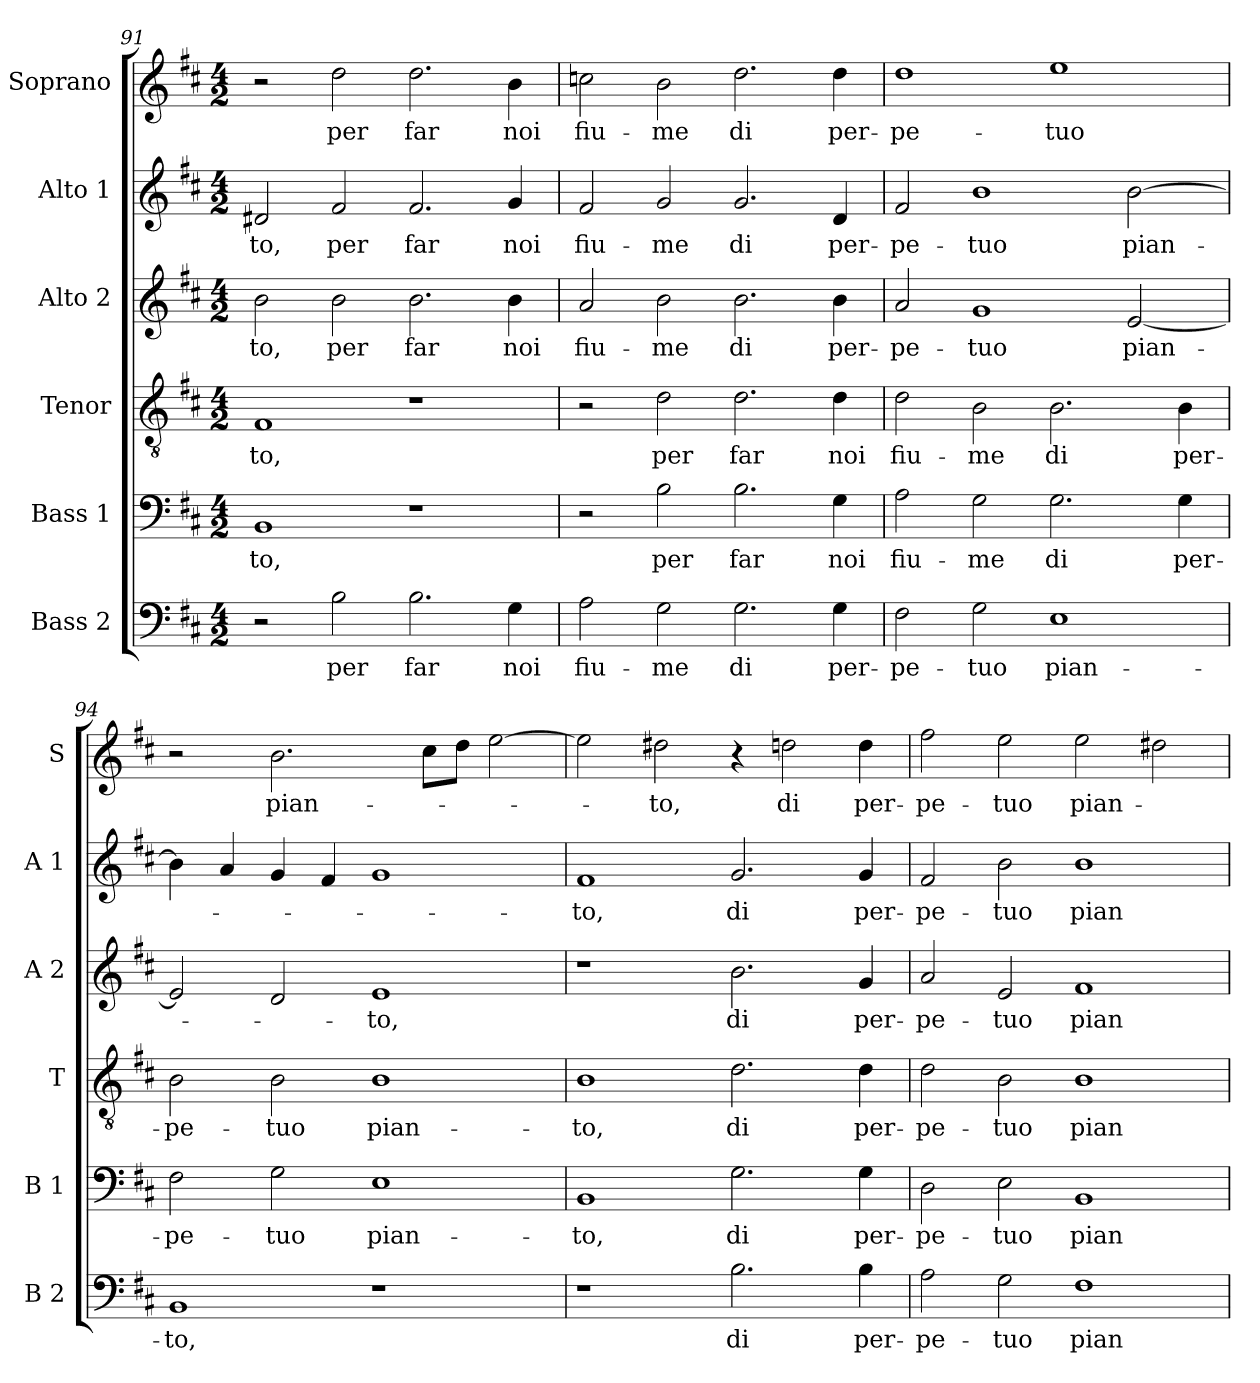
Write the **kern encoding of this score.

**kern	**text	**kern	**text	**kern	**text	**kern	**text	**kern	**text	**kern	**text
*part6	*part6	*part5	*part5	*part4	*part4	*part3	*part3	*part2	*part2	*part1	*part1
*staff6	*staff6	*staff5	*staff5	*staff4	*staff4	*staff3	*staff3	*staff2	*staff2	*staff1	*staff1
*I"Bass 2	*	*I"Bass 1	*	*I"Tenor	*	*I"Alto 2	*	*I"Alto 1	*	*I"Soprano	*
*I'B 2	*	*I'B 1	*	*I'T	*	*I'A 2	*	*I'A 1	*	*I'S	*
!!LO:PB:g=z
*clefF4	*	*clefF4	*	*clefGv2	*	*clefG2	*	*clefG2	*	*clefG2	*
*k[f#c#]	*	*k[f#c#]	*	*k[f#c#]	*	*k[f#c#]	*	*k[f#c#]	*	*k[f#c#]	*
*D:	*	*D:	*	*D:	*	*D:	*	*D:	*	*D:	*
*M4/2	*	*M4/2	*	*M4/2	*	*M4/2	*	*M4/2	*	*M4/2	*
=91	=91	=91	=91	=91	=91	=91	=91	=91	=91	=91	=91
!	!	!	!LO:LY:b	!	!LO:LY:b	!	!LO:LY:b	!	!LO:LY:b	!	!
2r	.	1BB	-to,	1F#	-to,	2b\	-to,	2d#X/	-to,	2r	.
!	!LO:LY:b	!	!	!	!	!	!LO:LY:b	!	!LO:LY:b	!	!LO:LY:b
2B\	per	.	.	.	.	2b\	per	2f#/	per	2dd\	per
!	!LO:LY:b	!	!	!	!	!	!LO:LY:b	!	!LO:LY:b	!	!LO:LY:b
2.B\	far	1r	.	1r	.	2.b\	far	2.f#/	far	2.dd\	far
!	!LO:LY:b	!	!	!	!	!	!LO:LY:b	!	!LO:LY:b	!	!LO:LY:b
4G\	noi	.	.	.	.	4b\	noi	4g/	noi	4b\	noi
=92	=92	=92	=92	=92	=92	=92	=92	=92	=92	=92	=92
!	!LO:LY:b	!	!	!	!	!	!LO:LY:b	!	!LO:LY:b	!	!LO:LY:b
2A\	fiu-	2r	.	2r	.	2a/	fiu-	2f#/	fiu-	2ccn\	fiu-
!	!LO:LY:b	!	!LO:LY:b	!	!LO:LY:b	!	!LO:LY:b	!	!LO:LY:b	!	!LO:LY:b
2G\	-me	2B\	per	2d\	per	2b\	-me	2g/	-me	2b\	-me
!	!LO:LY:b	!	!LO:LY:b	!	!LO:LY:b	!	!LO:LY:b	!	!LO:LY:b	!	!LO:LY:b
2.G\	di	2.B\	far	2.d\	far	2.b\	di	2.g/	di	2.dd\	di
!	!LO:LY:b	!	!LO:LY:b	!	!LO:LY:b	!	!LO:LY:b	!	!LO:LY:b	!	!LO:LY:b
4G\	per-	4G\	noi	4d\	noi	4b\	per-	4d/	per-	4dd\	per-
=93	=93	=93	=93	=93	=93	=93	=93	=93	=93	=93	=93
!	!LO:LY:b	!	!LO:LY:b	!	!LO:LY:b	!	!LO:LY:b	!	!LO:LY:b	!	!LO:LY:b
2F#\	-pe-	2A\	fiu-	2d\	fiu-	2a/	-pe-	2f#/	-pe-	1dd	-pe-
!	!LO:LY:b	!	!LO:LY:b	!	!LO:LY:b	!	!LO:LY:b	!	!LO:LY:b	!	!
2G\	-tuo	2G\	-me	2B\	-me	1g	-tuo	1b	-tuo	.	.
!	!LO:LY:b	!	!LO:LY:b	!	!LO:LY:b	!	!	!	!	!	!LO:LY:b
1E	pian-	2.G\	di	2.B\	di	.	.	.	.	1ee	-tuo
!	!	!	!	!	!	!	!LO:LY:b	!	!LO:LY:b	!	!
.	.	.	.	.	.	[2e/	pian-	[2b\	pian-	.	.
!	!	!	!LO:LY:b	!	!LO:LY:b	!	!	!	!	!	!
.	.	4G\	per-	4B\	per-	.	.	.	.	.	.
!!LO:LB:g=z
=94	=94	=94	=94	=94	=94	=94	=94	=94	=94	=94	=94
!	!LO:LY:b	!	!LO:LY:b	!	!LO:LY:b	!	!	!	!	!	!
1BB	-to,	2F#\	-pe-	2B\	-pe-	2e/]	.	4b\]	.	2r	.
.	.	.	.	.	.	.	.	4a/	.	.	.
!	!	!	!LO:LY:b	!	!LO:LY:b	!	!	!	!	!	!LO:LY:b
.	.	2G\	-tuo	2B\	-tuo	2d/	.	4g/	.	2.b\	pian-
.	.	.	.	.	.	.	.	4f#/	.	.	.
!	!	!	!LO:LY:b	!	!LO:LY:b	!	!LO:LY:b	!	!	!	!
1r	.	1E	pian-	1B	pian-	1e	-to,	1g	.	.	.
.	.	.	.	.	.	.	.	.	.	8cc#\L	.
.	.	.	.	.	.	.	.	.	.	8dd\J	.
.	.	.	.	.	.	.	.	.	.	[2ee\	.
=95	=95	=95	=95	=95	=95	=95	=95	=95	=95	=95	=95
!	!	!	!LO:LY:b	!	!LO:LY:b	!	!	!	!LO:LY:b	!	!
1r	.	1BB	-to,	1B	-to,	1r	.	1f#	-to,	2ee\]	.
!	!	!	!	!	!	!	!	!	!	!	!LO:LY:b
.	.	.	.	.	.	.	.	.	.	2dd#X\	-to,
!	!LO:LY:b	!	!LO:LY:b	!	!LO:LY:b	!	!LO:LY:b	!	!LO:LY:b	!	!
2.B\	di	2.G\	di	2.d\	di	2.b\	di	2.g/	di	4r	.
!	!	!	!	!	!	!	!	!	!	!	!LO:LY:b
.	.	.	.	.	.	.	.	.	.	2ddn\	di
!	!LO:LY:b	!	!LO:LY:b	!	!LO:LY:b	!	!LO:LY:b	!	!LO:LY:b	!	!LO:LY:b
4B\	per-	4G\	per-	4d\	per-	4g/	per-	4g/	per-	4dd\	per-
=96	=96	=96	=96	=96	=96	=96	=96	=96	=96	=96	=96
!	!LO:LY:b	!	!LO:LY:b	!	!LO:LY:b	!	!LO:LY:b	!	!LO:LY:b	!	!LO:LY:b
2A\	-pe-	2D\	-pe-	2d\	-pe-	2a/	-pe-	2f#/	-pe-	2ff#\	-pe-
!	!LO:LY:b	!	!LO:LY:b	!	!LO:LY:b	!	!LO:LY:b	!	!LO:LY:b	!	!LO:LY:b
2G\	-tuo	2E\	-tuo	2B\	-tuo	2e/	-tuo	2b\	-tuo	2ee\	-tuo
!	!LO:LY:b	!	!LO:LY:b	!	!LO:LY:b	!	!LO:LY:b	!	!LO:LY:b	!	!LO:LY:b
1F#	pian-	1BB	pian-	1B	pian-	1f#	pian-	1b	pian-	2ee\	pian-
.	.	.	.	.	.	.	.	.	.	2dd#X\	.
=	=	=	=	=	=	=	=	=	=	=	=
*-	*-	*-	*-	*-	*-	*-	*-	*-	*-	*-	*-
